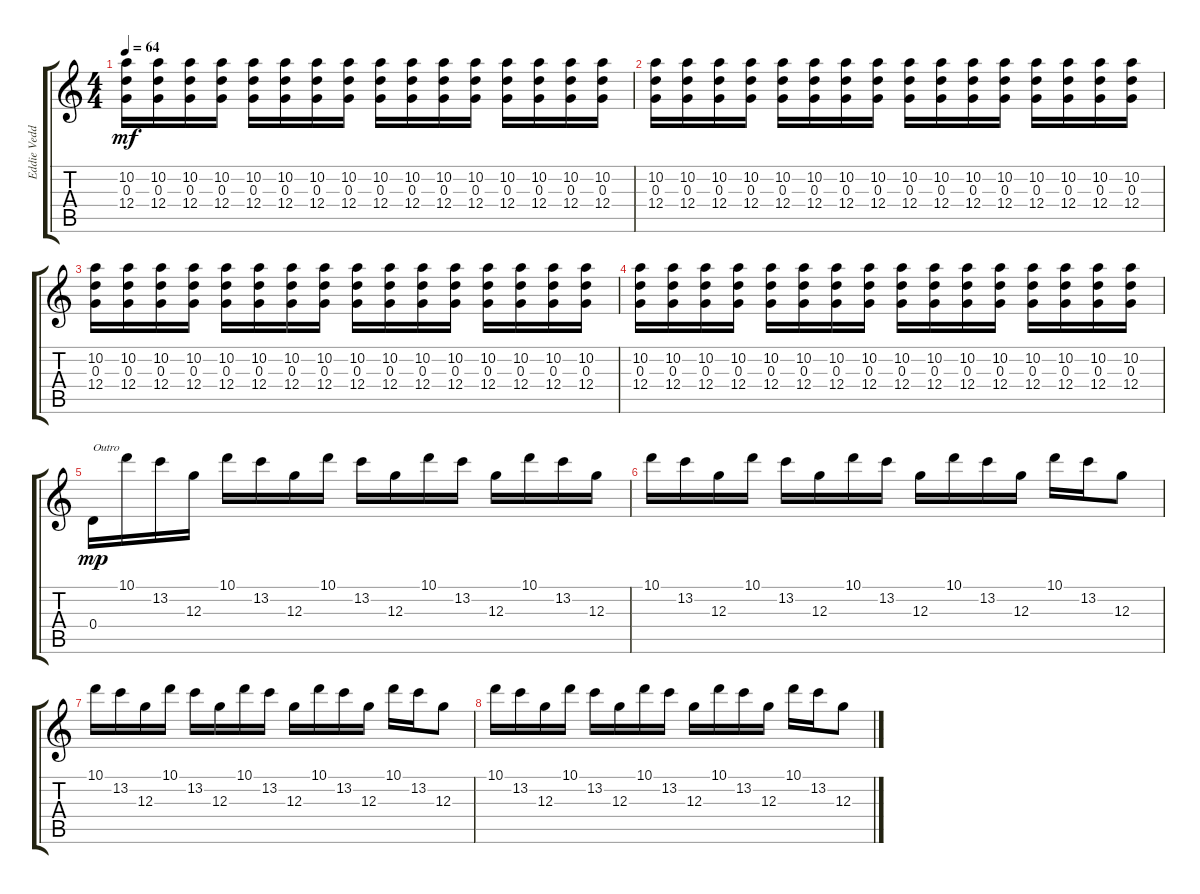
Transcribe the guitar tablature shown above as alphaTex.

\track ("Eddie Vedder" "Eddie Vedd") {instrument electricguitarclean}
\staff {score tabs}
\tuning (E4 B3 G3 D3 A2 E2) {hide}
\ts (4 4)
\tempo 64
\clef g2
\ks c
(10.2 0.3 12.4).16{dy mf} (10.2 0.3 12.4).16 (10.2 0.3 12.4).16 (10.2 0.3 12.4).16 (10.2 0.3 12.4).16 (10.2 0.3 12.4).16 (10.2 0.3 12.4).16 (10.2 0.3 12.4).16 (10.2 0.3 12.4).16 (10.2 0.3 12.4).16 (10.2 0.3 12.4).16 (10.2 0.3 12.4).16 (10.2 0.3 12.4).16 (10.2 0.3 12.4).16 (10.2 0.3 12.4).16 (10.2 0.3 12.4).16 |
(10.2 0.3 12.4).16 (10.2 0.3 12.4).16 (10.2 0.3 12.4).16 (10.2 0.3 12.4).16 (10.2 0.3 12.4).16 (10.2 0.3 12.4).16 (10.2 0.3 12.4).16 (10.2 0.3 12.4).16 (10.2 0.3 12.4).16 (10.2 0.3 12.4).16 (10.2 0.3 12.4).16 (10.2 0.3 12.4).16 (10.2 0.3 12.4).16 (10.2 0.3 12.4).16 (10.2 0.3 12.4).16 (10.2 0.3 12.4).16 |
(10.2 0.3 12.4).16 (10.2 0.3 12.4).16 (10.2 0.3 12.4).16 (10.2 0.3 12.4).16 (10.2 0.3 12.4).16 (10.2 0.3 12.4).16 (10.2 0.3 12.4).16 (10.2 0.3 12.4).16 (10.2 0.3 12.4).16 (10.2 0.3 12.4).16 (10.2 0.3 12.4).16 (10.2 0.3 12.4).16 (10.2 0.3 12.4).16 (10.2 0.3 12.4).16 (10.2 0.3 12.4).16 (10.2 0.3 12.4).16 |
(10.2 0.3 12.4).16 (10.2 0.3 12.4).16 (10.2 0.3 12.4).16 (10.2 0.3 12.4).16 (10.2 0.3 12.4).16 (10.2 0.3 12.4).16 (10.2 0.3 12.4).16 (10.2 0.3 12.4).16 (10.2 0.3 12.4).16 (10.2 0.3 12.4).16 (10.2 0.3 12.4).16 (10.2 0.3 12.4).16 (10.2 0.3 12.4).16 (10.2 0.3 12.4).16 (10.2 0.3 12.4).16 (10.2 0.3 12.4).16 |
0.4.16{txt "Outro" dy mp} 10.1.16 13.2.16 12.3.16 10.1.16 13.2.16 12.3.16 10.1.16 13.2.16 12.3.16 10.1.16 13.2.16 12.3.16 10.1.16 13.2.16 12.3.16 |
10.1.16 13.2.16 12.3.16 10.1.16 13.2.16 12.3.16 10.1.16 13.2.16 12.3.16 10.1.16 13.2.16 12.3.16 10.1.16 13.2.16 12.3.8 |
10.1.16 13.2.16 12.3.16 10.1.16 13.2.16 12.3.16 10.1.16 13.2.16 12.3.16 10.1.16 13.2.16 12.3.16 10.1.16 13.2.16 12.3.8 |
10.1.16 13.2.16 12.3.16 10.1.16 13.2.16 12.3.16 10.1.16 13.2.16 12.3.16 10.1.16 13.2.16 12.3.16 10.1.16 13.2.16 12.3.8
